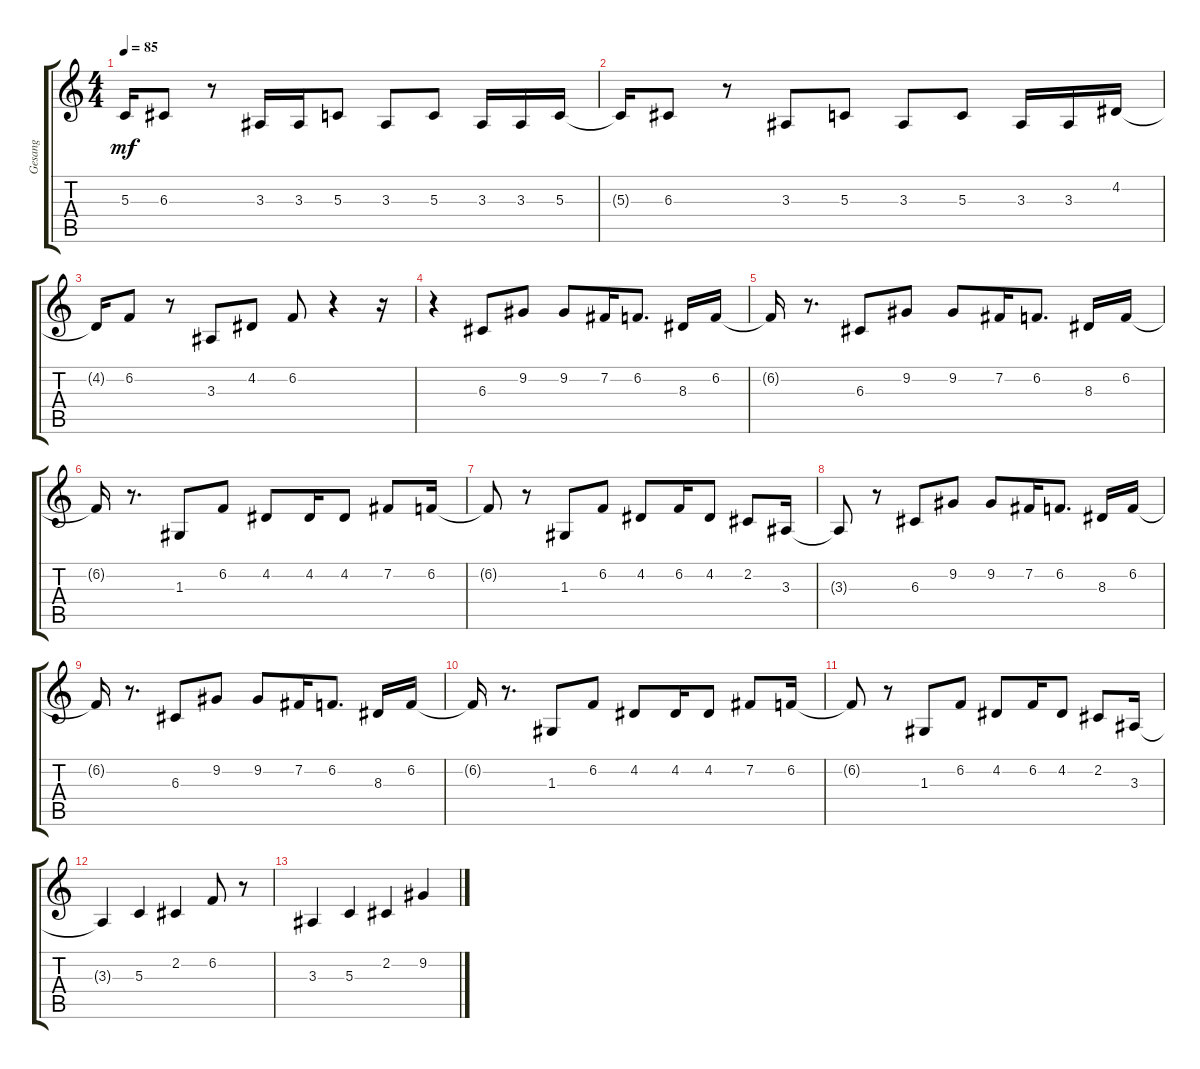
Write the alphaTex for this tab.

\track ("Gesang" "Gesang") {instrument viola}
\staff {score tabs}
\tuning (E4 B3 G3 D3 A2 E2) {hide}
\ts (4 4)
\tempo 85
\clef g2
\ks c
5.3{t}.16{dy mf} 6.3.8 r.8 3.3.16 3.3.16 5.3.8 3.3.8 5.3.8 3.3.16 3.3.16 5.3.16 |
5.3{t}.16 6.3.8 r.8 3.3.8 5.3.8 3.3.8 5.3.8 3.3.16 3.3.16 4.2.16 |
4.2{t}.16 6.2.8 r.8 3.3.8 4.2.8 6.2.8 r.4 r.16 |
r.4 6.3.8 9.2.8 9.2.8 7.2.16 6.2.8{d} 8.3.16 6.2.16 |
6.2{t}.16 r.8{d} 6.3.8 9.2.8 9.2.8 7.2.16 6.2.8{d} 8.3.16 6.2.16 |
6.2{t}.16 r.8{d} 1.3.8 6.2.8 4.2.8 4.2.16 4.2.8 7.2.8 6.2.16 |
6.2{t}.8 r.8 1.3.8 6.2.8 4.2.8 6.2.16 4.2.8 2.2.8 3.3.16 |
3.3{t}.8 r.8 6.3.8 9.2.8 9.2.8 7.2.16 6.2.8{d} 8.3.16 6.2.16 |
6.2{t}.16 r.8{d} 6.3.8 9.2.8 9.2.8 7.2.16 6.2.8{d} 8.3.16 6.2.16 |
6.2{t}.16 r.8{d} 1.3.8 6.2.8 4.2.8 4.2.16 4.2.8 7.2.8 6.2.16 |
6.2{t}.8 r.8 1.3.8 6.2.8 4.2.8 6.2.16 4.2.8 2.2.8 3.3.16 |
3.3{t}.4 5.3.4 2.2.4 6.2.8 r.8 |
3.3.4 5.3.4 2.2.4 9.2.4
